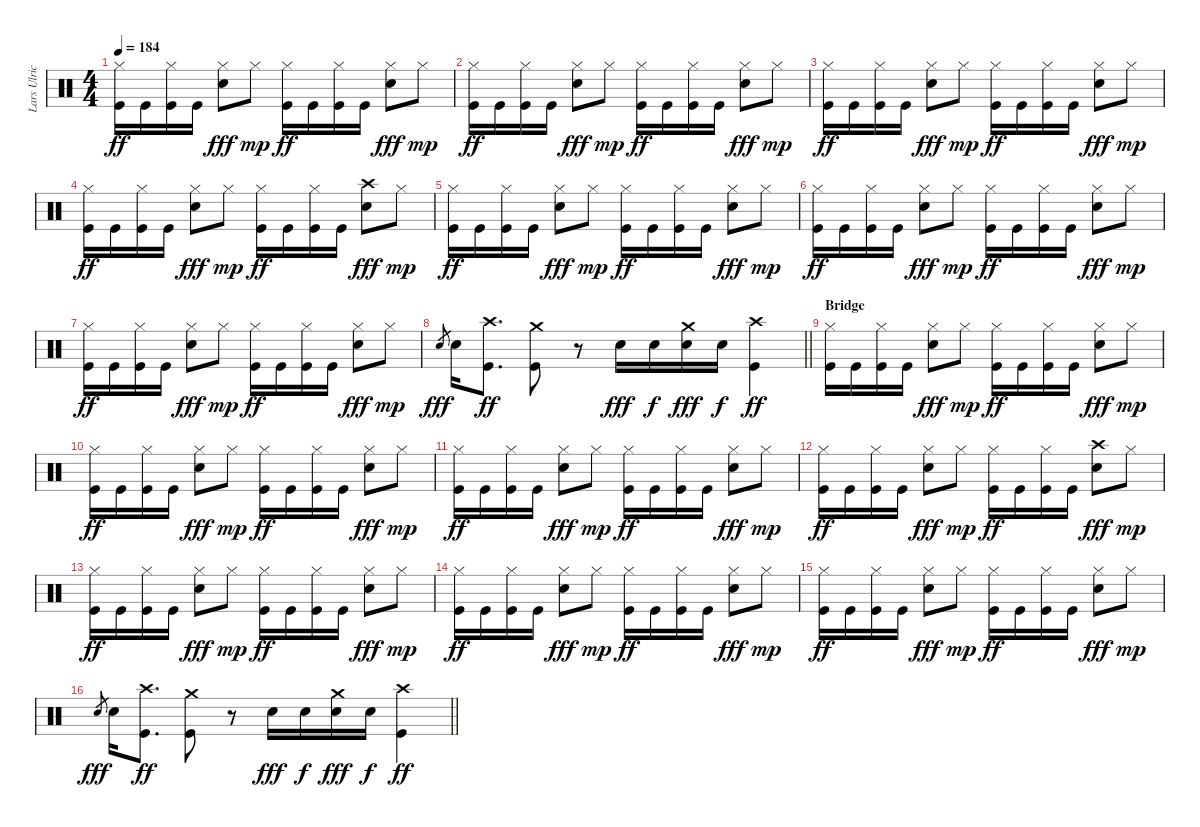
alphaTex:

\track ("Lars Ulrich" "Lars Ulric") {instrument percussion}
\staff {score}
\articulation defaults
\ts (4 4)
\tempo 184
\clef neutral
\ks c
("Hi-Hat (closed)" "Kick (hit)").16{dy ff} "Kick (hit)".16 ("Hi-Hat (closed)" "Kick (hit)").16 "Kick (hit)".16 ("Hi-Hat (closed)" "Electric Snare (hit)").8{dy fff} "Hi-Hat (closed)".8{dy mp} ("Hi-Hat (closed)" "Kick (hit)").16{dy ff} "Kick (hit)".16 ("Hi-Hat (closed)" "Kick (hit)").16 "Kick (hit)".16 ("Hi-Hat (closed)" "Electric Snare (hit)").8{dy fff} "Hi-Hat (closed)".8{dy mp} |
("Hi-Hat (closed)" "Kick (hit)").16{dy ff} "Kick (hit)".16 ("Hi-Hat (closed)" "Kick (hit)").16 "Kick (hit)".16 ("Hi-Hat (closed)" "Electric Snare (hit)").8{dy fff} "Hi-Hat (closed)".8{dy mp} ("Hi-Hat (closed)" "Kick (hit)").16{dy ff} "Kick (hit)".16 ("Hi-Hat (closed)" "Kick (hit)").16 "Kick (hit)".16 ("Hi-Hat (closed)" "Electric Snare (hit)").8{dy fff} "Hi-Hat (closed)".8{dy mp} |
("Hi-Hat (closed)" "Kick (hit)").16{dy ff} "Kick (hit)".16 ("Hi-Hat (closed)" "Kick (hit)").16 "Kick (hit)".16 ("Hi-Hat (closed)" "Electric Snare (hit)").8{dy fff} "Hi-Hat (closed)".8{dy mp} ("Hi-Hat (closed)" "Kick (hit)").16{dy ff} "Kick (hit)".16 ("Hi-Hat (closed)" "Kick (hit)").16 "Kick (hit)".16 ("Hi-Hat (closed)" "Electric Snare (hit)").8{dy fff} "Hi-Hat (closed)".8{dy mp} |
("Hi-Hat (closed)" "Kick (hit)").16{dy ff} "Kick (hit)".16 ("Hi-Hat (closed)" "Kick (hit)").16 "Kick (hit)".16 ("Hi-Hat (closed)" "Electric Snare (hit)").8{dy fff} "Hi-Hat (closed)".8{dy mp} ("Hi-Hat (closed)" "Kick (hit)").16{dy ff} "Kick (hit)".16 ("Hi-Hat (closed)" "Kick (hit)").16 "Kick (hit)".16 ("Crash high (hit)" "Electric Snare (hit)").8{dy fff} "Hi-Hat (closed)".8{dy mp} |
("Hi-Hat (closed)" "Kick (hit)").16{dy ff} "Kick (hit)".16 ("Hi-Hat (closed)" "Kick (hit)").16 "Kick (hit)".16 ("Hi-Hat (closed)" "Electric Snare (hit)").8{dy fff} "Hi-Hat (closed)".8{dy mp} ("Hi-Hat (closed)" "Kick (hit)").16{dy ff} "Kick (hit)".16 ("Hi-Hat (closed)" "Kick (hit)").16 "Kick (hit)".16 ("Hi-Hat (closed)" "Electric Snare (hit)").8{dy fff} "Hi-Hat (closed)".8{dy mp} |
("Hi-Hat (closed)" "Kick (hit)").16{dy ff} "Kick (hit)".16 ("Hi-Hat (closed)" "Kick (hit)").16 "Kick (hit)".16 ("Hi-Hat (closed)" "Electric Snare (hit)").8{dy fff} "Hi-Hat (closed)".8{dy mp} ("Hi-Hat (closed)" "Kick (hit)").16{dy ff} "Kick (hit)".16 ("Hi-Hat (closed)" "Kick (hit)").16 "Kick (hit)".16 ("Hi-Hat (closed)" "Electric Snare (hit)").8{dy fff} "Hi-Hat (closed)".8{dy mp} |
("Hi-Hat (closed)" "Kick (hit)").16{dy ff} "Kick (hit)".16 ("Hi-Hat (closed)" "Kick (hit)").16 "Kick (hit)".16 ("Hi-Hat (closed)" "Electric Snare (hit)").8{dy fff} "Hi-Hat (closed)".8{dy mp} ("Hi-Hat (closed)" "Kick (hit)").16{dy ff} "Kick (hit)".16 ("Hi-Hat (closed)" "Kick (hit)").16 "Kick (hit)".16 ("Hi-Hat (closed)" "Electric Snare (hit)").8{dy fff} "Hi-Hat (closed)".8{dy mp} |
\barLineRight lightlight "Electric Snare (hit)".8{gr dy fff} "Electric Snare (hit)".16
("Crash high (hit)" "Kick (hit)").8{d dy ff} ("Crash medium (hit)" "Kick (hit)").8 r.8 "Electric Snare (hit)".16{dy fff} "Electric Snare (hit)".16{dy f} ("Crash medium (hit)" "Electric Snare (hit)").16{dy fff} "Electric Snare (hit)".16{dy f} ("Crash high (hit)" "Kick (hit)").4{dy ff} |
\section ("" "Bridge")
("Hi-Hat (closed)" "Kick (hit)").16 "Kick (hit)".16 ("Hi-Hat (closed)" "Kick (hit)").16 "Kick (hit)".16 ("Hi-Hat (closed)" "Electric Snare (hit)").8{dy fff} "Hi-Hat (closed)".8{dy mp} ("Hi-Hat (closed)" "Kick (hit)").16{dy ff} "Kick (hit)".16 ("Hi-Hat (closed)" "Kick (hit)").16 "Kick (hit)".16 ("Hi-Hat (closed)" "Electric Snare (hit)").8{dy fff} "Hi-Hat (closed)".8{dy mp} |
("Hi-Hat (closed)" "Kick (hit)").16{dy ff} "Kick (hit)".16 ("Hi-Hat (closed)" "Kick (hit)").16 "Kick (hit)".16 ("Hi-Hat (closed)" "Electric Snare (hit)").8{dy fff} "Hi-Hat (closed)".8{dy mp} ("Hi-Hat (closed)" "Kick (hit)").16{dy ff} "Kick (hit)".16 ("Hi-Hat (closed)" "Kick (hit)").16 "Kick (hit)".16 ("Hi-Hat (closed)" "Electric Snare (hit)").8{dy fff} "Hi-Hat (closed)".8{dy mp} |
("Hi-Hat (closed)" "Kick (hit)").16{dy ff} "Kick (hit)".16 ("Hi-Hat (closed)" "Kick (hit)").16 "Kick (hit)".16 ("Hi-Hat (closed)" "Electric Snare (hit)").8{dy fff} "Hi-Hat (closed)".8{dy mp} ("Hi-Hat (closed)" "Kick (hit)").16{dy ff} "Kick (hit)".16 ("Hi-Hat (closed)" "Kick (hit)").16 "Kick (hit)".16 ("Hi-Hat (closed)" "Electric Snare (hit)").8{dy fff} "Hi-Hat (closed)".8{dy mp} |
("Hi-Hat (closed)" "Kick (hit)").16{dy ff} "Kick (hit)".16 ("Hi-Hat (closed)" "Kick (hit)").16 "Kick (hit)".16 ("Hi-Hat (closed)" "Electric Snare (hit)").8{dy fff} "Hi-Hat (closed)".8{dy mp} ("Hi-Hat (closed)" "Kick (hit)").16{dy ff} "Kick (hit)".16 ("Hi-Hat (closed)" "Kick (hit)").16 "Kick (hit)".16 ("Crash high (hit)" "Electric Snare (hit)").8{dy fff} "Hi-Hat (closed)".8{dy mp} |
("Hi-Hat (closed)" "Kick (hit)").16{dy ff} "Kick (hit)".16 ("Hi-Hat (closed)" "Kick (hit)").16 "Kick (hit)".16 ("Hi-Hat (closed)" "Electric Snare (hit)").8{dy fff} "Hi-Hat (closed)".8{dy mp} ("Hi-Hat (closed)" "Kick (hit)").16{dy ff} "Kick (hit)".16 ("Hi-Hat (closed)" "Kick (hit)").16 "Kick (hit)".16 ("Hi-Hat (closed)" "Electric Snare (hit)").8{dy fff} "Hi-Hat (closed)".8{dy mp} |
("Hi-Hat (closed)" "Kick (hit)").16{dy ff} "Kick (hit)".16 ("Hi-Hat (closed)" "Kick (hit)").16 "Kick (hit)".16 ("Hi-Hat (closed)" "Electric Snare (hit)").8{dy fff} "Hi-Hat (closed)".8{dy mp} ("Hi-Hat (closed)" "Kick (hit)").16{dy ff} "Kick (hit)".16 ("Hi-Hat (closed)" "Kick (hit)").16 "Kick (hit)".16 ("Hi-Hat (closed)" "Electric Snare (hit)").8{dy fff} "Hi-Hat (closed)".8{dy mp} |
("Hi-Hat (closed)" "Kick (hit)").16{dy ff} "Kick (hit)".16 ("Hi-Hat (closed)" "Kick (hit)").16 "Kick (hit)".16 ("Hi-Hat (closed)" "Electric Snare (hit)").8{dy fff} "Hi-Hat (closed)".8{dy mp} ("Hi-Hat (closed)" "Kick (hit)").16{dy ff} "Kick (hit)".16 ("Hi-Hat (closed)" "Kick (hit)").16 "Kick (hit)".16 ("Hi-Hat (closed)" "Electric Snare (hit)").8{dy fff} "Hi-Hat (closed)".8{dy mp} |
\barLineRight lightlight "Electric Snare (hit)".8{gr dy fff} "Electric Snare (hit)".16
("Crash high (hit)" "Kick (hit)").8{d dy ff} ("Crash medium (hit)" "Kick (hit)").8 r.8 "Electric Snare (hit)".16{dy fff} "Electric Snare (hit)".16{dy f} ("Crash medium (hit)" "Electric Snare (hit)").16{dy fff} "Electric Snare (hit)".16{dy f} ("Crash high (hit)" "Kick (hit)").4{dy ff}
